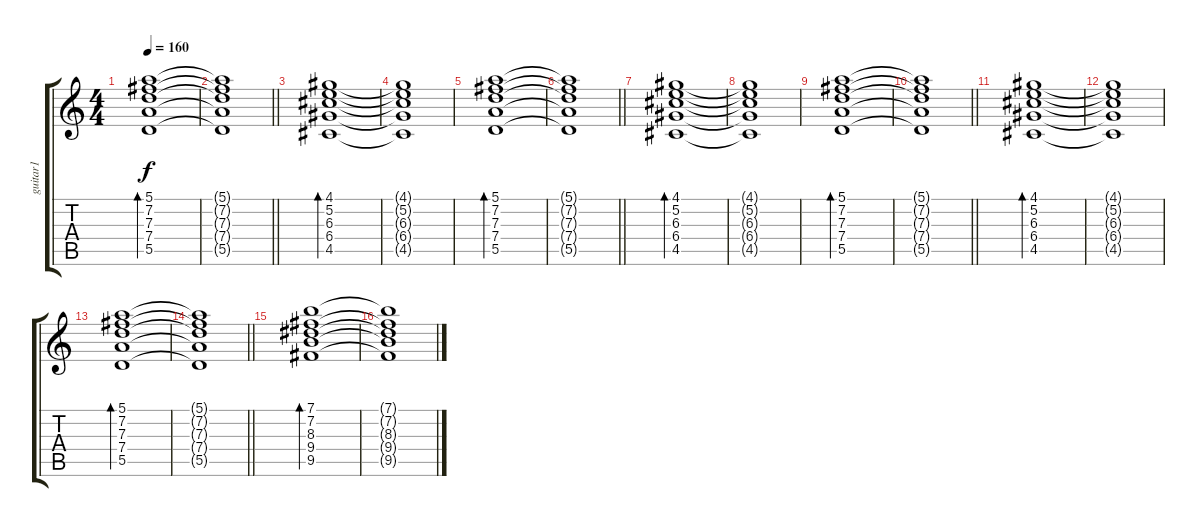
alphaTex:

\track ("guitar1" "guitar1") {instrument acousticguitarsteel}
\staff {score tabs}
\tuning (E4 B3 G3 D3 A2 E2) {hide}
\ts (4 4)
\tempo 160
\clef g2
\ks c
(5.1 7.2 7.3 7.4 5.5).1{bd 240 dy f} |
\barLineRight lightlight
(5.1{t} 7.2{t} 7.3{t} 7.4{t} 5.5{t}).1 |
(4.1 5.2 6.3 6.4 4.5).1{bd 240} |
(4.1{t} 5.2{t} 6.3{t} 6.4{t} 4.5{t}).1 |
(5.1 7.2 7.3 7.4 5.5).1{bd 240} |
\barLineRight lightlight
(5.1{t} 7.2{t} 7.3{t} 7.4{t} 5.5{t}).1 |
(4.1 5.2 6.3 6.4 4.5).1{bd 240} |
(4.1{t} 5.2{t} 6.3{t} 6.4{t} 4.5{t}).1 |
(5.1 7.2 7.3 7.4 5.5).1{bd 240} |
\barLineRight lightlight
(5.1{t} 7.2{t} 7.3{t} 7.4{t} 5.5{t}).1 |
(4.1 5.2 6.3 6.4 4.5).1{bd 240} |
(4.1{t} 5.2{t} 6.3{t} 6.4{t} 4.5{t}).1 |
(5.1 7.2 7.3 7.4 5.5).1{bd 240} |
\barLineRight lightlight
(5.1{t} 7.2{t} 7.3{t} 7.4{t} 5.5{t}).1 |
(7.1 7.2 8.3 9.4 9.5).1{bd 240} |
(7.1{t} 7.2{t} 8.3{t} 9.4{t} 9.5{t}).1
